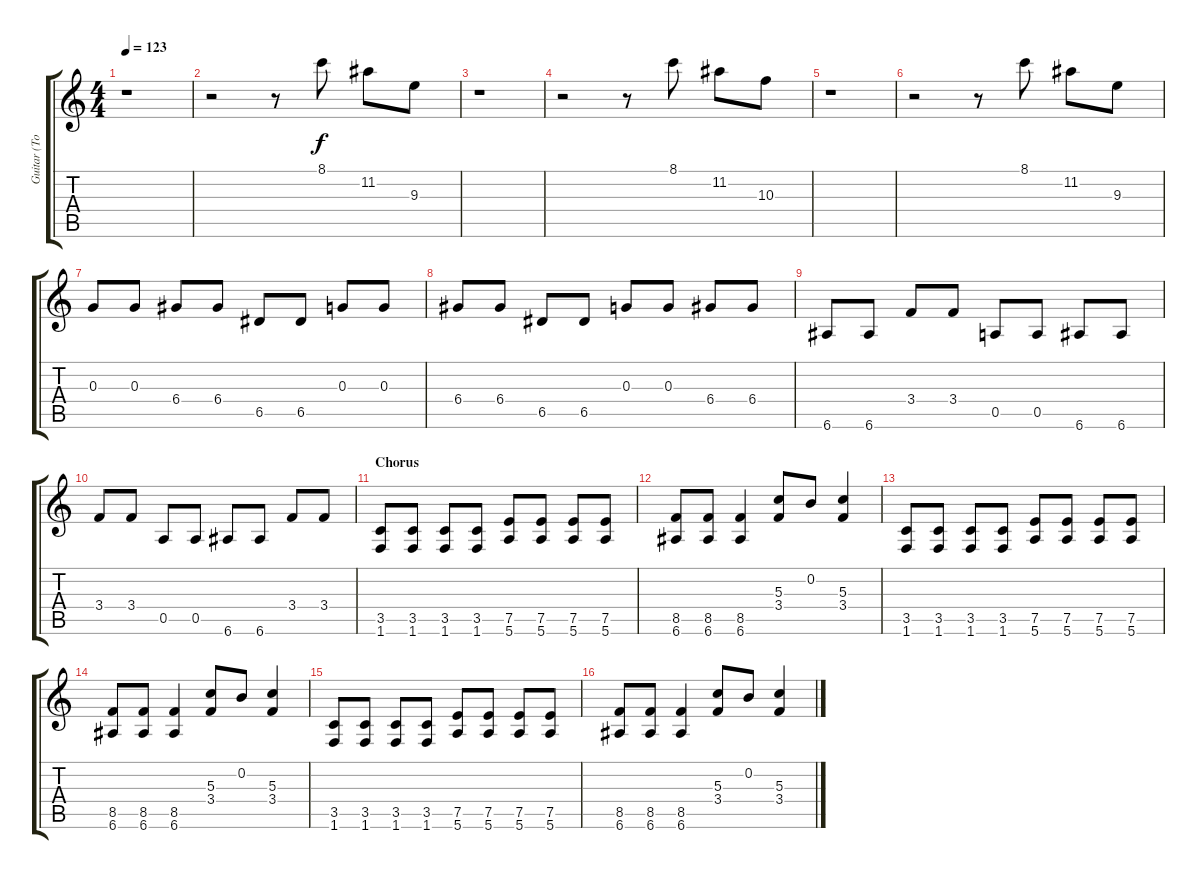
\track ("Guitar (Todd)" "Guitar (To") {instrument distortionguitar}
\staff {score tabs}
\tuning (E4 B3 G3 D3 A2 E2) {hide}
\ts (4 4)
\tempo 123
\clef g2
\ks c
r.1{dy f} |
r.2 r.8 8.1.8 11.2.8 9.3.8 |
r.1 |
r.2 r.8 8.1.8 11.2.8 10.3.8 |
r.1 |
r.2 r.8 8.1.8 11.2.8 9.3.8 |
0.3.8 0.3.8 6.4.8 6.4.8 6.5.8 6.5.8 0.3.8 0.3.8 |
6.4.8 6.4.8 6.5.8 6.5.8 0.3.8 0.3.8 6.4.8 6.4.8 |
6.6.8 6.6.8 3.4.8 3.4.8 0.5.8 0.5.8 6.6.8 6.6.8 |
3.4.8 3.4.8 0.5.8 0.5.8 6.6.8 6.6.8 3.4.8 3.4.8 |
\section ("" "Chorus")
(3.5 1.6).8 (3.5 1.6).8 (3.5 1.6).8 (3.5 1.6).8 (7.5 5.6).8 (7.5 5.6).8 (7.5 5.6).8 (7.5 5.6).8 |
(8.5 6.6).8 (8.5 6.6).8 (8.5 6.6).4 (5.3 3.4).8 0.2.8 (5.3 3.4).4 |
(3.5 1.6).8 (3.5 1.6).8 (3.5 1.6).8 (3.5 1.6).8 (7.5 5.6).8 (7.5 5.6).8 (7.5 5.6).8 (7.5 5.6).8 |
(8.5 6.6).8 (8.5 6.6).8 (8.5 6.6).4 (5.3 3.4).8 0.2.8 (5.3 3.4).4 |
(3.5 1.6).8 (3.5 1.6).8 (3.5 1.6).8 (3.5 1.6).8 (7.5 5.6).8 (7.5 5.6).8 (7.5 5.6).8 (7.5 5.6).8 |
(8.5 6.6).8 (8.5 6.6).8 (8.5 6.6).4 (5.3 3.4).8 0.2.8 (5.3 3.4).4
